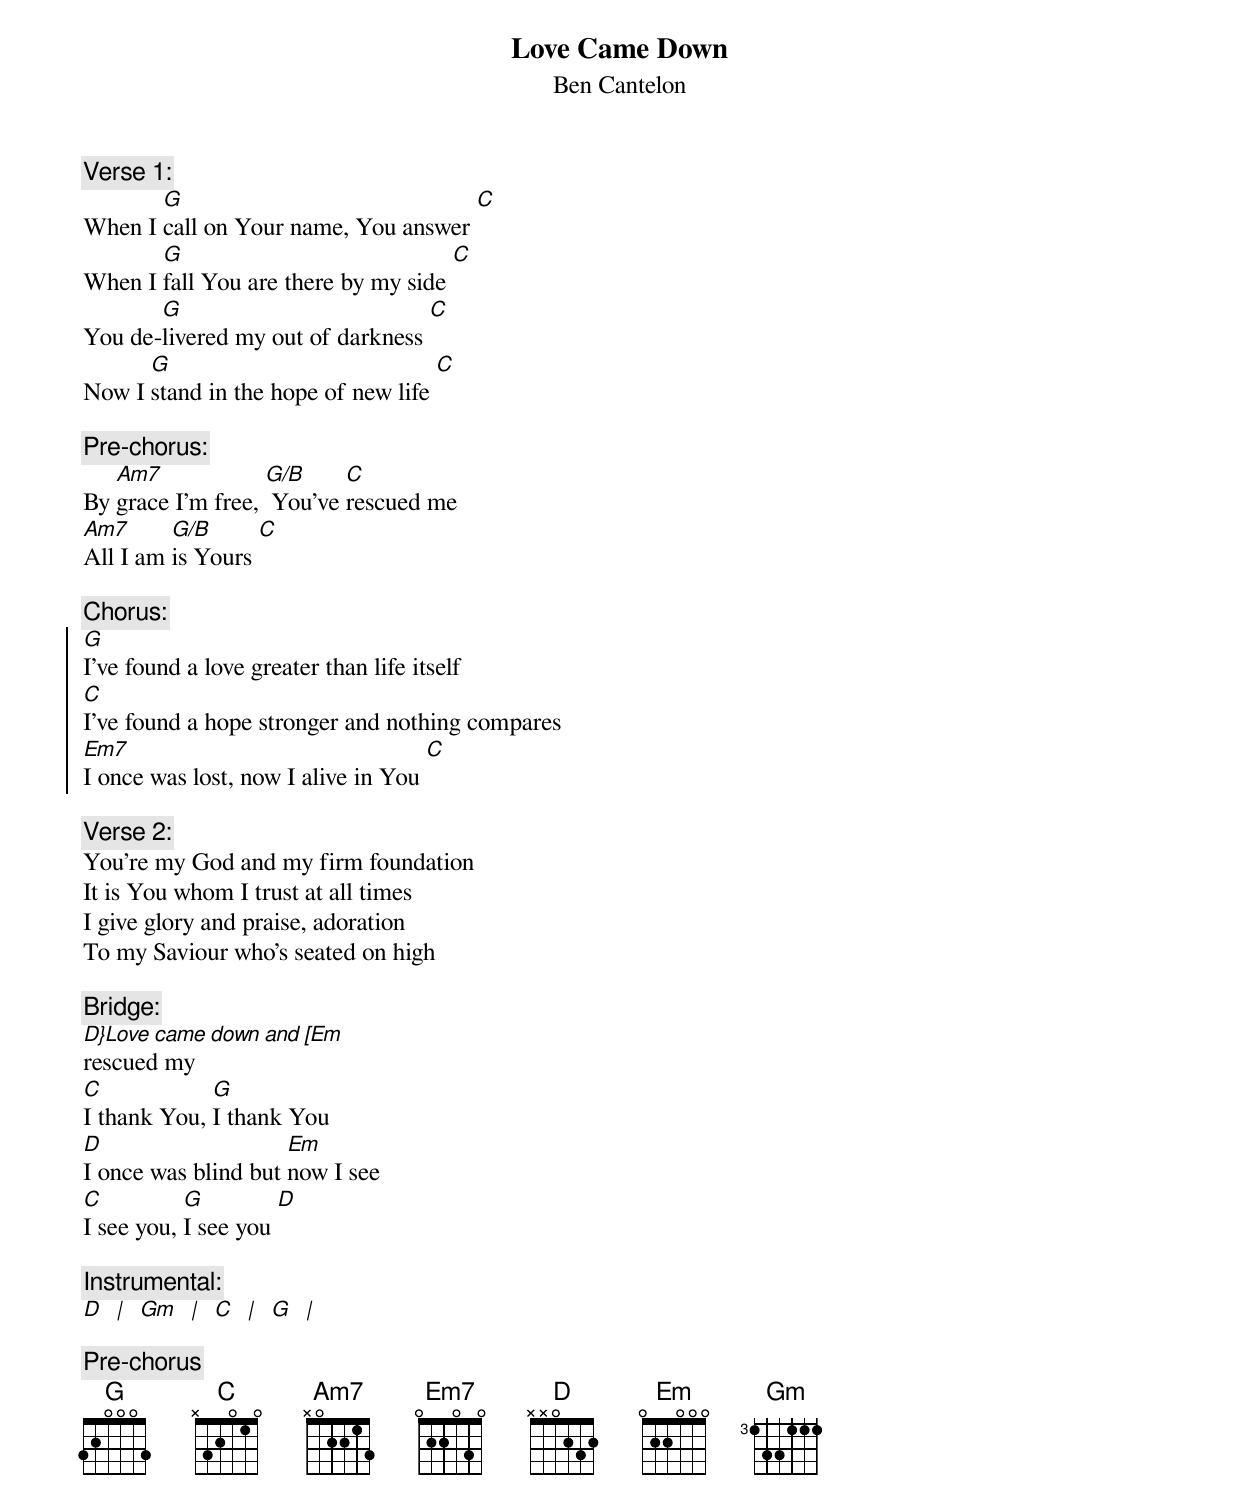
{t:Love Came Down}
{st:Ben Cantelon}

{c:Verse 1:}
When I [G]call on Your name, You answer [C]
When I [G]fall You are there by my side [C]
You de-[G]livered my out of darkness [C]
Now I [G]stand in the hope of new life [C]

{c:Pre-chorus:}
By [Am7]grace I'm free, [G/B] You've [C]rescued me
[Am7]All I am [G/B]is Yours [C]

{c:Chorus:}
{soc}
[G]I've found a love greater than life itself
[C]I've found a hope stronger and nothing compares
[Em7]I once was lost, now I alive in You [C]
{eoc}

{c:Verse 2:}
You're my God and my firm foundation
It is You whom I trust at all times
I give glory and praise, adoration
To my Saviour who's seated on high

{c:Bridge:}
[D}Love came down and [Em]rescued my
[C]I thank You, [G]I thank You
[D]I once was blind but [Em]now I see
[C]I see you, [G]I see you [D]

{c:Instrumental:}
[D]  [|]  [Gm]  [|]  [C]  [|]  [G]  [|]

{c:Pre-chorus}
